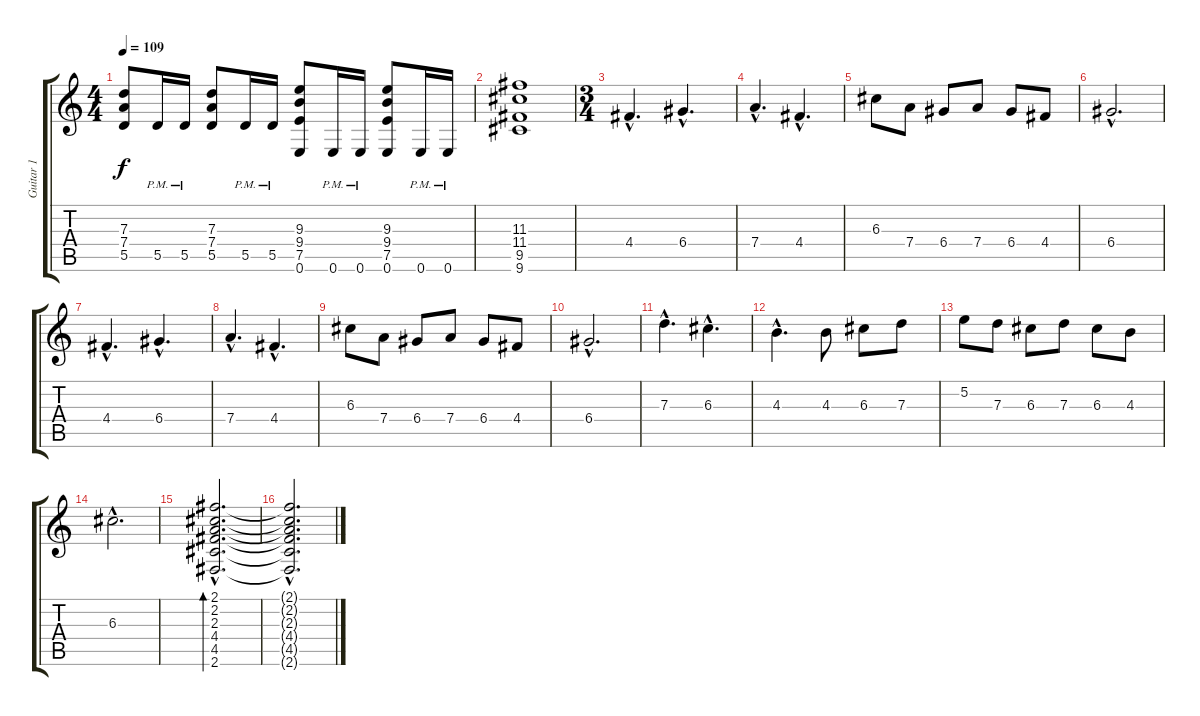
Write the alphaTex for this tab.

\track ("Guitar 1" "Guitar 1") {instrument distortionguitar}
\staff {score tabs}
\tuning (E4 B3 G3 D3 A2 E2) {hide}
\ts (4 4)
\tempo 109
\clef g2
\ks c
(7.3 7.4 5.5).8{dy f} 5.5{pm}.16 5.5{pm}.16 (7.3 7.4 5.5).8 5.5{pm}.16 5.5{pm}.16 (9.3 9.4 7.5 0.6).8 0.6{pm}.16 0.6{pm}.16 (9.3 9.4 7.5 0.6).8 0.6{pm}.16 0.6{pm}.16 |
(11.3 11.4 9.5 9.6).1 |
\ts (3 4)
4.4{hac}.4{d instrument acousticguitarsteel} 6.4{hac}.4{d} |
7.4{hac}.4{d} 4.4{hac}.4{d} |
6.3.8 7.4.8 6.4.8 7.4.8 6.4.8 4.4.8 |
6.4{hac}.2{d} |
4.4{hac}.4{d} 6.4{hac}.4{d} |
7.4{hac}.4{d} 4.4{hac}.4{d} |
6.3.8 7.4.8 6.4.8 7.4.8 6.4.8 4.4.8 |
6.4{hac}.2{d} |
7.3{hac}.4{d} 6.3{hac}.4{d} |
4.3{hac}.4{d} 4.3.8 6.3.8 7.3.8 |
5.2.8 7.3.8 6.3.8 7.3.8 6.3.8 4.3.8 |
6.3{hac}.2{d} |
(2.1{hac} 2.2{hac} 2.3{hac} 4.4{hac} 4.5{hac} 2.6{hac}).2{d bd 480} |
(2.1{hac t} 2.2{hac t} 2.3{hac t} 4.4{hac t} 4.5{hac t} 2.6{hac t}).2{d}
